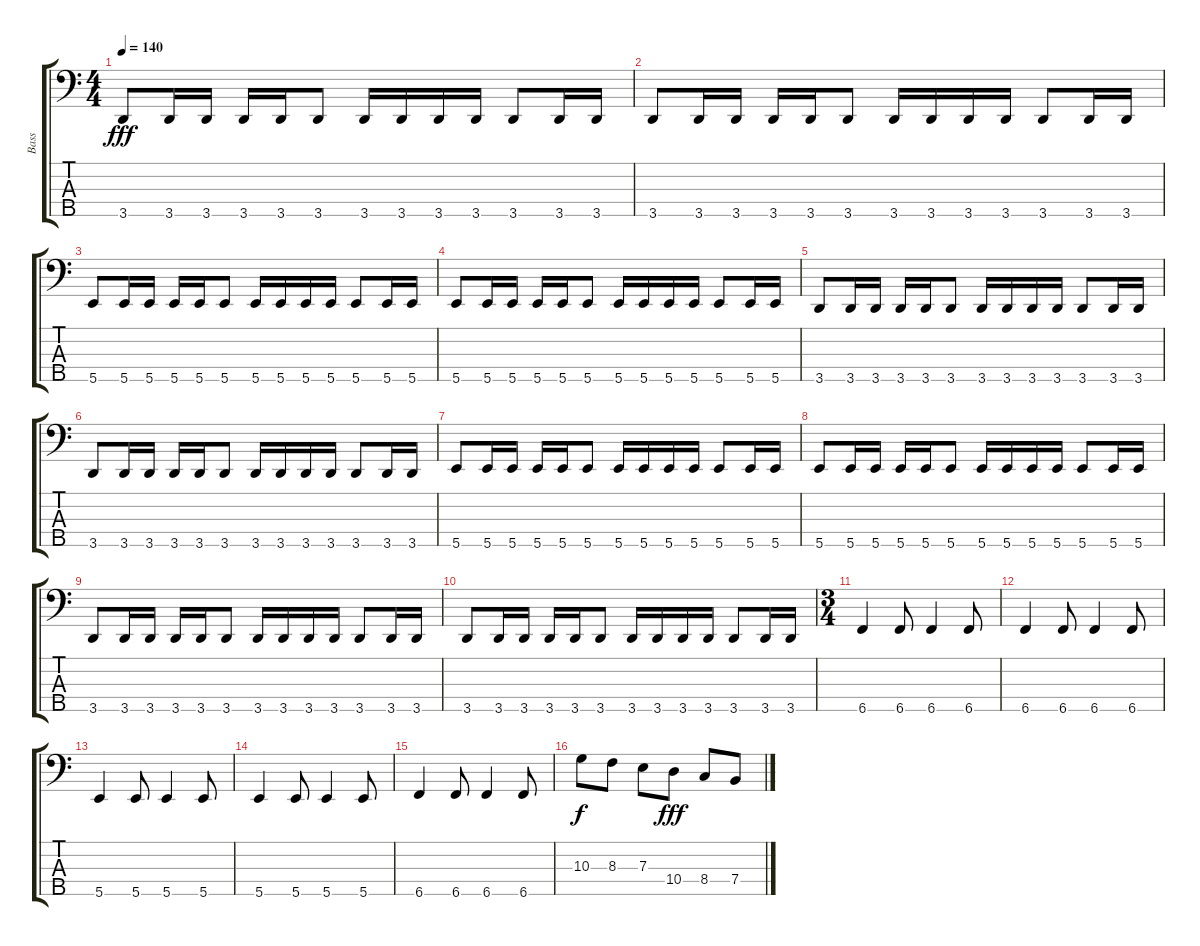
\track ("Bass" "Bass") {instrument fretlessbass}
\staff {score tabs}
\tuning (G2 D2 A1 E1 B0) {hide}
\ts (4 4)
\tempo 140
\clef f4
\ks c
3.5.8{dy fff} 3.5.16 3.5.16 3.5.16 3.5.16 3.5.8 3.5.16 3.5.16 3.5.16 3.5.16 3.5.8 3.5.16 3.5.16 |
3.5.8 3.5.16 3.5.16 3.5.16 3.5.16 3.5.8 3.5.16 3.5.16 3.5.16 3.5.16 3.5.8 3.5.16 3.5.16 |
5.5.8 5.5.16 5.5.16 5.5.16 5.5.16 5.5.8 5.5.16 5.5.16 5.5.16 5.5.16 5.5.8 5.5.16 5.5.16 |
5.5.8 5.5.16 5.5.16 5.5.16 5.5.16 5.5.8 5.5.16 5.5.16 5.5.16 5.5.16 5.5.8 5.5.16 5.5.16 |
3.5.8 3.5.16 3.5.16 3.5.16 3.5.16 3.5.8 3.5.16 3.5.16 3.5.16 3.5.16 3.5.8 3.5.16 3.5.16 |
3.5.8 3.5.16 3.5.16 3.5.16 3.5.16 3.5.8 3.5.16 3.5.16 3.5.16 3.5.16 3.5.8 3.5.16 3.5.16 |
5.5.8 5.5.16 5.5.16 5.5.16 5.5.16 5.5.8 5.5.16 5.5.16 5.5.16 5.5.16 5.5.8 5.5.16 5.5.16 |
5.5.8 5.5.16 5.5.16 5.5.16 5.5.16 5.5.8 5.5.16 5.5.16 5.5.16 5.5.16 5.5.8 5.5.16 5.5.16 |
3.5.8 3.5.16 3.5.16 3.5.16 3.5.16 3.5.8 3.5.16 3.5.16 3.5.16 3.5.16 3.5.8 3.5.16 3.5.16 |
3.5.8 3.5.16 3.5.16 3.5.16 3.5.16 3.5.8 3.5.16 3.5.16 3.5.16 3.5.16 3.5.8 3.5.16 3.5.16 |
\ts (3 4)
6.5.4 6.5.8 6.5.4 6.5.8 |
6.5.4 6.5.8 6.5.4 6.5.8 |
5.5.4 5.5.8 5.5.4 5.5.8 |
5.5.4 5.5.8 5.5.4 5.5.8 |
6.5.4 6.5.8 6.5.4 6.5.8 |
10.3.8{dy f} 8.3.8 7.3.8 10.4.8{dy fff} 8.4.8 7.4.8
